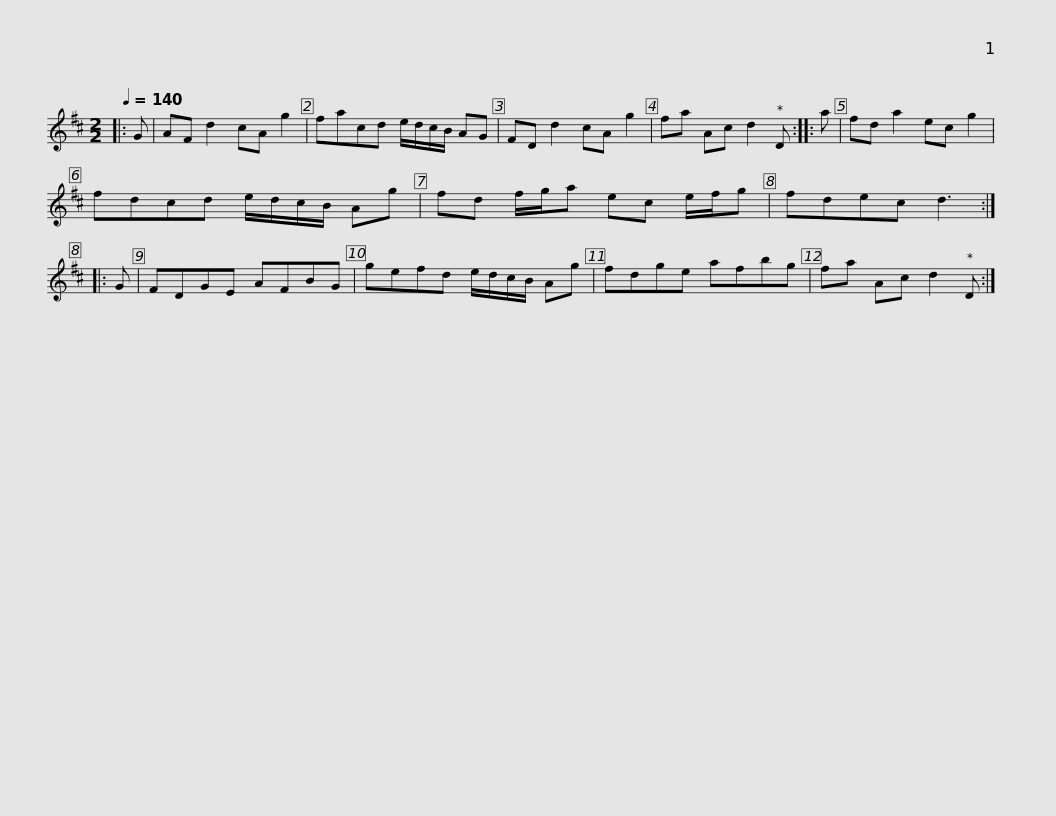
X:1
L:1/8
Q:1/4=140
M:2/2
I:linebreak $
K:D
V:1 treble
V:1
|: G | AF d2 cA g2 | facd e/d/c/B/ AG | FD d2 cA g2 | fa Ac d2 D :: %5
 a | fd a2 ec g2 |$ fdcd e/d/c/B/ Ag | fd f/g/a ec e/f/g | fdec d3 :: %10
 G | FDGE AFBG | gefd e/d/c/B/ Ag |$ fdge afbg | fa Ac d2 D :| %15
